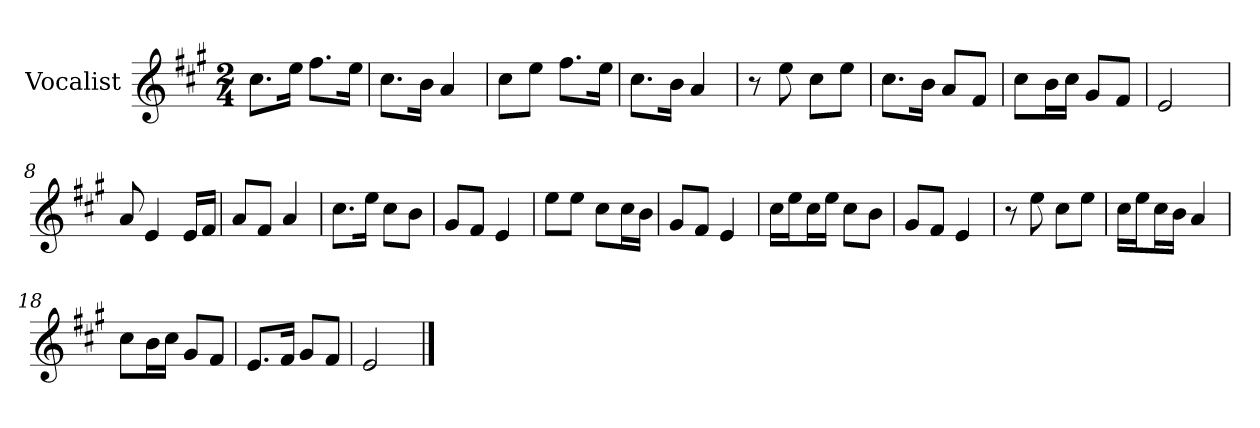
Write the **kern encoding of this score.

**kern
*part1
*staff1
*I"Vocalist
*k[f#c#g#]
*A:
*M2/4
=
8.cc#L
16eeJk
8.ff#L
16eeJk
=1
8.cc#L
16bJk
4a
=2
8cc#L
8eeJ
8.ff#L
16eeJk
=3
8.cc#L
16bJk
4a
=4
8r
8ee
8cc#L
8eeJ
=5
8.cc#L
16bJk
8aL
8f#J
=6
8cc#L
16bL
16cc#JJ
8g#L
8f#J
=7
2e
=8
8a
4e
16eLL
16f#JJ
=9
8aL
8f#J
4a
=10
8.cc#L
16eeJk
8cc#L
8bJ
=11
8g#L
8f#J
4e
=12
8eeL
8eeJ
8cc#L
16cc#L
16bJJ
=13
8g#L
8f#J
4e
=14
16cc#LL
16eeJ
16cc#L
16eeJJ
8cc#L
8bJ
=15
8g#L
8f#J
4e
=16
8r
8ee
8cc#L
8eeJ
=17
16cc#LL
16eeJ
16cc#L
16bJJ
4a
=18
8cc#L
16bL
16cc#JJ
8g#L
8f#J
=19
8.eL
16f#Jk
8g#L
8f#J
=20
2e
==
*-
